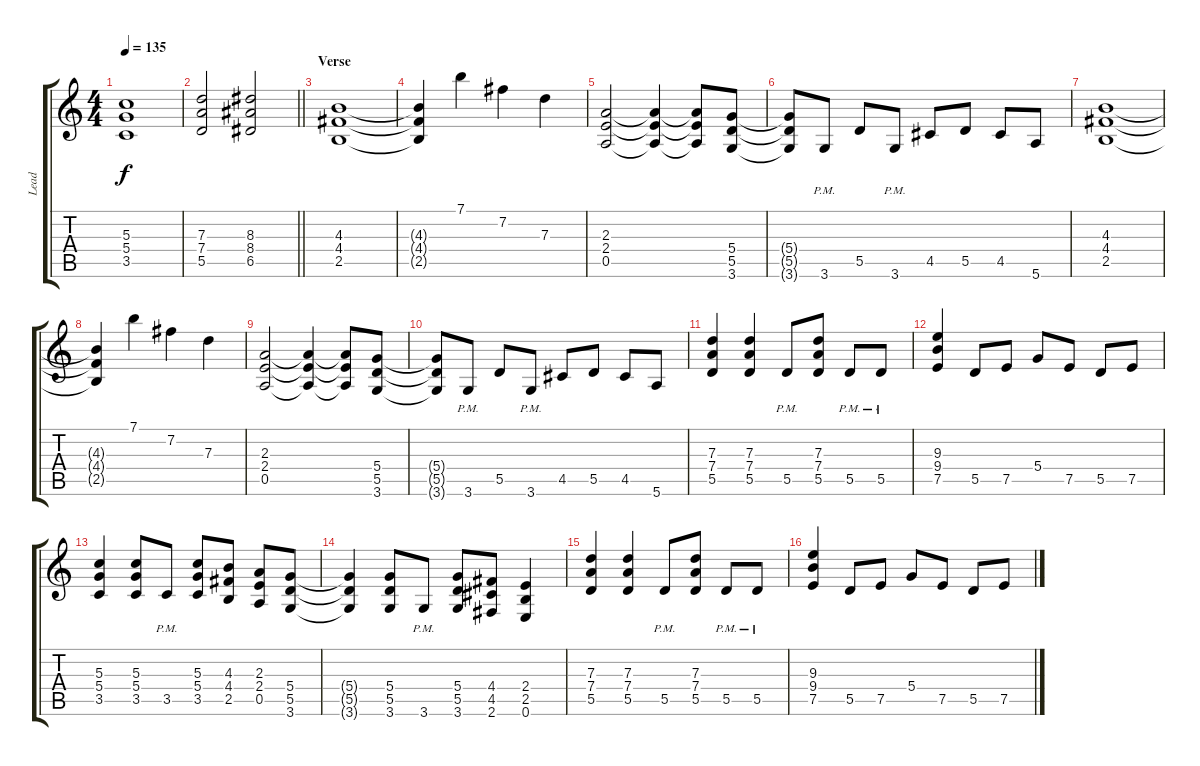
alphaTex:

\track ("Lead" "Lead") {instrument distortionguitar}
\staff {score tabs}
\tuning (E4 B3 G3 D3 A2 E2) {hide}
\ts (4 4)
\tempo 135
\clef g2
\ks c
(5.3 5.4 3.5).1{dy f} |
\barLineRight lightlight
(7.3 7.4 5.5).2 (8.3 8.4 6.5).2 |
\section ("" "Verse")
(4.3 4.4 2.5).1 |
(4.3{t} 4.4{t} 2.5{t}).4 7.1.4 7.2.4 7.3.4 |
(2.3 2.4 0.5).2 (2.3{t} 2.4{t} 0.5{t}).4 (2.3{t} 2.4{t} 0.5{t}).8 (5.4 5.5 3.6).8 |
(5.4{t} 5.5{t} 3.6{t}).8 3.6{pm}.8 5.5.8 3.6{pm}.8 4.5.8 5.5.8 4.5.8 5.6.8 |
(4.3 4.4 2.5).1 |
(4.3{t} 4.4{t} 2.5{t}).4 7.1.4 7.2.4 7.3.4 |
(2.3 2.4 0.5).2 (2.3{t} 2.4{t} 0.5{t}).4 (2.3{t} 2.4{t} 0.5{t}).8 (5.4 5.5 3.6).8 |
(5.4{t} 5.5{t} 3.6{t}).8 3.6{pm}.8 5.5.8 3.6{pm}.8 4.5.8 5.5.8 4.5.8 5.6.8 |
(7.3 7.4 5.5).4 (7.3 7.4 5.5).4 5.5{pm}.8 (7.3 7.4 5.5).8 5.5{pm}.8 5.5{pm}.8 |
(9.3 9.4 7.5).4 5.5.8 7.5.8 5.4.8 7.5.8 5.5.8 7.5.8 |
(5.3 5.4 3.5).4 (5.3 5.4 3.5).8 3.5{pm}.8 (5.3 5.4 3.5).8 (4.3 4.4 2.5).8 (2.3 2.4 0.5).8 (5.4 5.5 3.6).8 |
(5.4{t} 5.5{t} 3.6{t}).4 (5.4 5.5 3.6).8 3.6{pm}.8 (5.4 5.5 3.6).8 (4.4 4.5 2.6).8 (2.4 2.5 0.6).4 |
(7.3 7.4 5.5).4 (7.3 7.4 5.5).4 5.5{pm}.8 (7.3 7.4 5.5).8 5.5{pm}.8 5.5{pm}.8 |
(9.3 9.4 7.5).4 5.5.8 7.5.8 5.4.8 7.5.8 5.5.8 7.5.8
